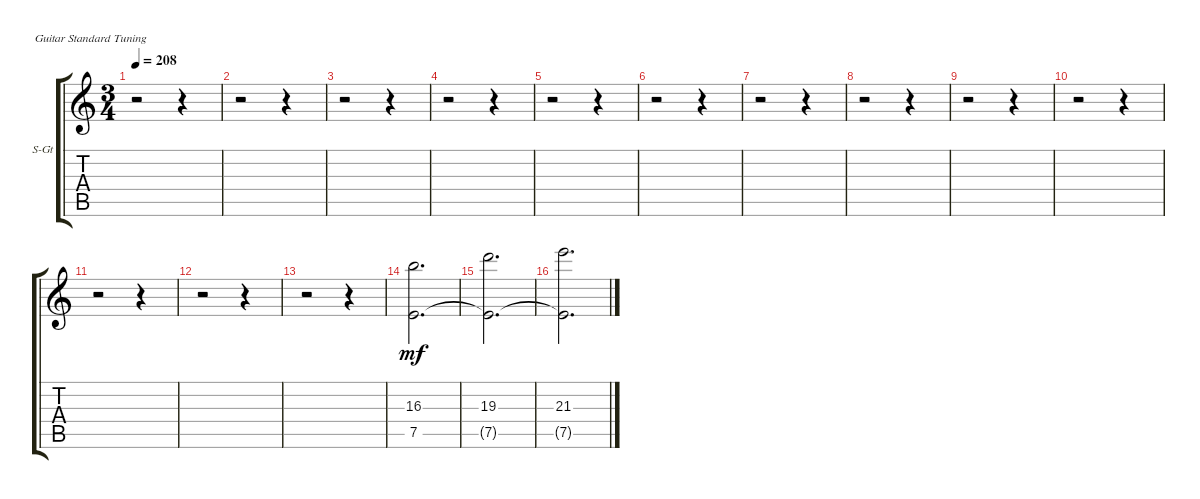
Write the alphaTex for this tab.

\bracketExtendMode groupsimilarinstruments
\firstSystemTrackNameOrientation horizontal
\otherSystemsTrackNameOrientation horizontal
\track ("Keyboard" "S-Gt") {instrument electricgrandpiano}
\staff {score tabs}
\tuning (E4 B3 G3 D3 A2 E2)
\displaytranspose 12
\ts (3 4)
\tempo 208
\clef g2
\ks c
r.2{dy f} r.4 |
r.2 r.4 |
r.2 r.4 |
r.2 r.4 |
r.2 r.4 |
r.2 r.4 |
r.2 r.4 |
r.2 r.4 |
r.2 r.4 |
r.2 r.4 |
r.2 r.4 |
r.2 r.4 |
r.2 r.4 |
(16.3 7.5).2{d dy mf} |
(19.3 7.5{t}).2{d} |
(21.3 7.5{t}).2{d}
